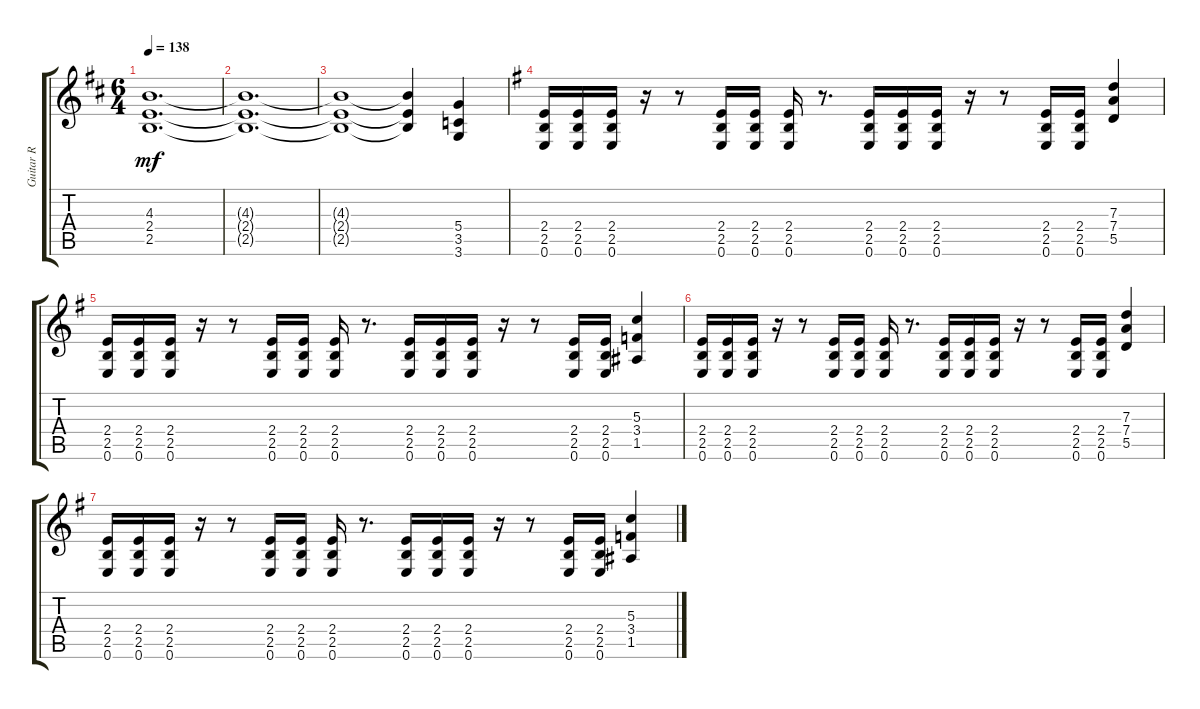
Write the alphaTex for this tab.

\track ("Guitar R" "Guitar R") {instrument distortionguitar}
\staff {score tabs}
\tuning (E4 B3 G3 D3 A2 E2) {hide}
\ts (6 4)
\tempo 138
\clef g2
\ks d
(4.3{t} 2.4{t} 2.5{t}).1{d dy mf} |
(4.3{t} 2.4{t} 2.5{t}).1{d} |
(4.3{t} 2.4{t} 2.5{t}).1 (4.3{t} 2.4{t} 2.5{t}).4 (5.4 3.5 3.6).4 |
\ks g
(2.4 2.5 0.6).16 (2.4 2.5 0.6).16 (2.4 2.5 0.6).16 r.16 r.8 (2.4 2.5 0.6).16 (2.4 2.5 0.6).16 (2.4 2.5 0.6).16 r.8{d} (2.4 2.5 0.6).16 (2.4 2.5 0.6).16 (2.4 2.5 0.6).16 r.16 r.8 (2.4 2.5 0.6).16 (2.4 2.5 0.6).16 (7.3 7.4 5.5).4 |
(2.4 2.5 0.6).16 (2.4 2.5 0.6).16 (2.4 2.5 0.6).16 r.16 r.8 (2.4 2.5 0.6).16 (2.4 2.5 0.6).16 (2.4 2.5 0.6).16 r.8{d} (2.4 2.5 0.6).16 (2.4 2.5 0.6).16 (2.4 2.5 0.6).16 r.16 r.8 (2.4 2.5 0.6).16 (2.4 2.5 0.6).16 (5.3 3.4 1.5).4 |
(2.4 2.5 0.6).16 (2.4 2.5 0.6).16 (2.4 2.5 0.6).16 r.16 r.8 (2.4 2.5 0.6).16 (2.4 2.5 0.6).16 (2.4 2.5 0.6).16 r.8{d} (2.4 2.5 0.6).16 (2.4 2.5 0.6).16 (2.4 2.5 0.6).16 r.16 r.8 (2.4 2.5 0.6).16 (2.4 2.5 0.6).16 (7.3 7.4 5.5).4 |
(2.4 2.5 0.6).16 (2.4 2.5 0.6).16 (2.4 2.5 0.6).16 r.16 r.8 (2.4 2.5 0.6).16 (2.4 2.5 0.6).16 (2.4 2.5 0.6).16 r.8{d} (2.4 2.5 0.6).16 (2.4 2.5 0.6).16 (2.4 2.5 0.6).16 r.16 r.8 (2.4 2.5 0.6).16 (2.4 2.5 0.6).16 (5.3 3.4 1.5).4
